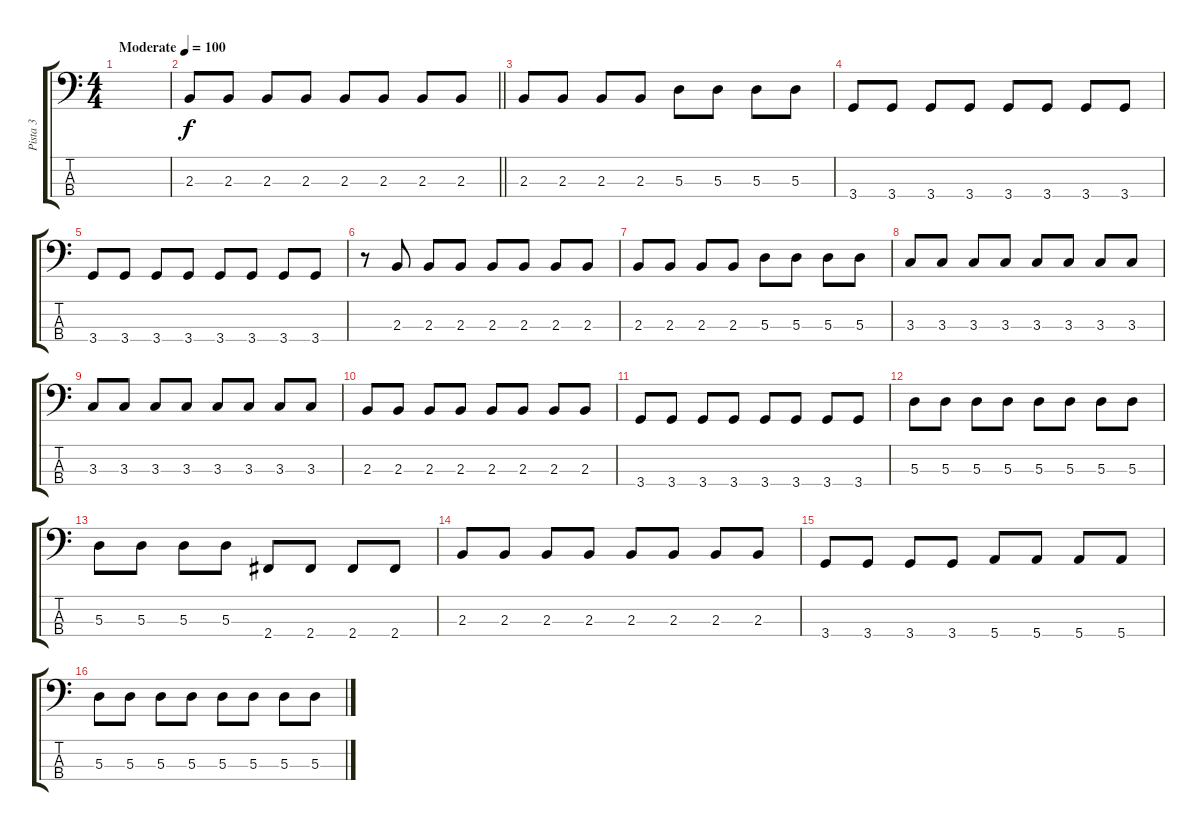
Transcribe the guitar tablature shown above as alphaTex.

\track ("Pista 3" "Pista 3") {instrument electricbasspick}
\staff {score tabs}
\tuning (G2 D2 A1 E1) {hide}
\ts (4 4)
\tempo (100 "Moderate")
\clef f4
\ks c
|
\barLineRight lightlight
2.3.8 2.3.8 2.3.8 2.3.8 2.3.8 2.3.8 2.3.8 2.3.8 |
\section ("" "")
2.3.8 2.3.8 2.3.8 2.3.8 5.3.8 5.3.8 5.3.8 5.3.8 |
3.4.8 3.4.8 3.4.8 3.4.8 3.4.8 3.4.8 3.4.8 3.4.8 |
3.4.8 3.4.8 3.4.8 3.4.8 3.4.8 3.4.8 3.4.8 3.4.8 |
r.8 2.3.8 2.3.8 2.3.8 2.3.8 2.3.8 2.3.8 2.3.8 |
2.3.8 2.3.8 2.3.8 2.3.8 5.3.8 5.3.8 5.3.8 5.3.8 |
3.3.8 3.3.8 3.3.8 3.3.8 3.3.8 3.3.8 3.3.8 3.3.8 |
3.3.8 3.3.8 3.3.8 3.3.8 3.3.8 3.3.8 3.3.8 3.3.8 |
2.3.8 2.3.8 2.3.8 2.3.8 2.3.8 2.3.8 2.3.8 2.3.8 |
3.4.8 3.4.8 3.4.8 3.4.8 3.4.8 3.4.8 3.4.8 3.4.8 |
5.3.8 5.3.8 5.3.8 5.3.8 5.3.8 5.3.8 5.3.8 5.3.8 |
5.3.8 5.3.8 5.3.8 5.3.8 2.4.8 2.4.8 2.4.8 2.4.8 |
2.3.8 2.3.8 2.3.8 2.3.8 2.3.8 2.3.8 2.3.8 2.3.8 |
3.4.8 3.4.8 3.4.8 3.4.8 5.4.8 5.4.8 5.4.8 5.4.8 |
5.3.8 5.3.8 5.3.8 5.3.8 5.3.8 5.3.8 5.3.8 5.3.8
